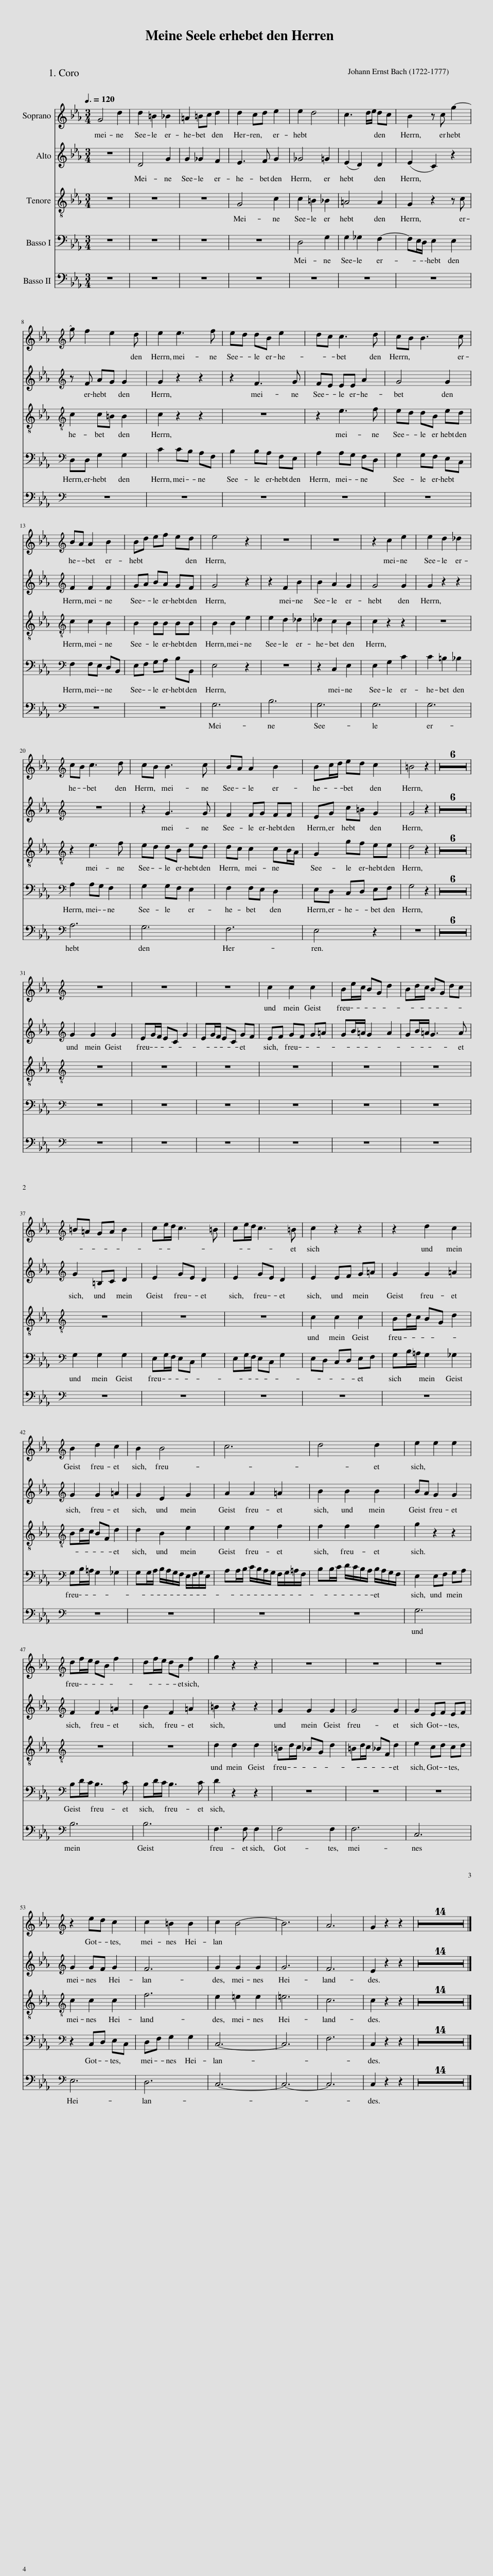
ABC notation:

X:1
%%score 1 2 3 4 5
L:1/8
Q:3/8=120
M:3/4
I:linebreak $
K:Eb
V:1 treble
V:2 treble
V:3 treble-8
V:4 bass
V:5 bass
V:1
 G4 d2 | d2 =B2 _B2 | =A2 =Bc d2 | d2 cd e2 | e2 d4 | %5
 c3 d/e/ dc | B2 z c g2- |$[K:treble] g f2 e2 d | e2 e3 f | ed dB e2 | %10
 dc c3 d | cB B3 c |$[K:treble] BA A2 B2 | Bd ef ed | e4 z2 | %15
 z6 | z6 | z2 c2 e2 | e2 d2 _d2 |$[K:treble] cB c3 d | %20
 cB B3 c | BA A2 B2 | Bc/d/ ed c2 | =B4 z2 | z6 | %25
 z6 | z6 | z6 | z6 | z6 |$ %30
[K:treble] z6 | z6 | z6 | c2 c2 c2 | Be/c/ BG d2 | %35
 Bd/c/ BG dc |$[K:treble] =B=A GA B2 | ce/d/ c3 =B | ce/d/ c3 =B | c2 z2 z2 | %40
 z2 d2 c2 |$[K:treble] B2 d2 c2 | B2 B4 | c6 | d4 d2 | %45
 e2 e2 e2 |$[K:treble] df/e/ dB f2 | df/e/ dB f2 | g2 z2 z2 | z6 | %50
 z6 | z6 |$[K:treble] z2 ed c2 | c2 =B2 B2 | c2 B4- | %55
 B6 | A6 | G2 z2 z2 | z6 | z6 | %60
 z6 | z6 | z6 | z6 | z6 | %65
 z6 | z6 | z6 | z6 | z6 | %70
 z6 | z6 |] %72
V:2
 z6 | D4 G2 | G2 _G2 F2 | E3 F G2 | _G4 =G2 | %5
 (E2 D2) D2 | (E2 C2) z2 |$[K:treble] z F AG G2 | G2 z2 z2 | z2 F3 G | %10
 FE EE A2 | G4 G2 |$[K:treble] F2 F2 F2 | GA BA GF | G4 z2 | %15
 z2 F2 B2 | B2 A2 G2 | G4 G2 | G2 z2 z2 |$[K:treble] z6 | %20
 z2 G3 G | F2 FG FF | EG c=B G2 | G4 z2 | z6 | %25
 z6 | z6 | z6 | z6 | z6 |$ %30
[K:treble] G2 G2 G2 | EG/F/ EC G2 | EG/F/ EC GF | EF GF G=A | GB/=A/ G2 A2 | %35
 GB/=A/ G3 A |$[K:treble] G2 =B,C D2 | E2 GE D2 | E2 GE D2 | E2 EF G=A | %40
 G2 G2 =A2 |$[K:treble] G2 G2 =A2 | G2 E2 G2 | A2 A2 =A2 | B2 B2 B2 | %45
 BA G2 G2 |$[K:treble] F2 F2 =A2 | B2 F2 =A2 | =B2 z2 z2 | G2 G2 G2 | %50
 G4 G2 | G2 EF EF |$[K:treble] G2 GF G2 | F6 | G2 G2 G2 | %55
 G6 | F6 | E2 z2 z2 | z6 | z6 | %60
 z6 | z6 | z6 | z6 | z6 | %65
 z6 | z6 | z6 | z6 | z6 | %70
 z6 | z6 |] %72
V:3
 z6 | z6 | z6 | G4 c2 | c2 =B2 _B2 | %5
 =A4 A2 | G2 z2 z c |$[K:treble-8] c2 c=B B2 | c2 z2 z2 | z6 | %10
 z2 e3 f | ed dB ed |$[K:treble-8] c2 c2 B2 | B2 BB BB | B2 B2 e2 | %15
 e2 d2 _d2 | _d2 c2 B2 | c2 z2 z2 | z6 |$[K:treble-8] z2 e3 f | %20
 ed dB ed | dc c2 cB/A/ | G2 gf ee | d4 z2 | z6 | %25
 z6 | z6 | z6 | z6 | z6 |$ %30
[K:treble-8] z6 | z6 | z6 | z6 | z6 | %35
 z6 |$[K:treble-8] z6 | z6 | z6 | c2 c2 c2 | %40
 Bd/c/ BG d2 |$[K:treble-8] Bd/c/ BF d2 | d2 B2 e2 | e2 e2 f2 | f2 f2 f2 | %45
 g2 z2 z2 |$[K:treble-8] z6 | z6 | d2 d2 d2 | =Bd/c/ _BG d2 | %50
 =Bd/c/ _BF d2 | e2 cd cd |$[K:treble-8] c2 c2 c2 | f6 | e2 =e2 e2 | %55
 =e6 | c6 | c2 z2 z2 | z6 | z6 | %60
 z6 | z6 | z6 | z6 | z6 | %65
 z6 | z6 | z6 | z6 | z6 | %70
 z6 | z6 |] %72
V:4
 z6 | z6 | z6 | z6 | D,4 G,2 | %5
 G,2 _G,2 F,2- | F,E,/D,/ E,2 E,2 |$[K:bass] D,D, G,2 G,2 | C2 CB, A,F, | B,2 B,A, F,E, | %10
 A,2 A,G, F,D, | G,2 G,F, E,C, |$[K:bass] F,2 F,E, D,B,, | E,F, G,A, B,B,, | E,4 z2 | %15
 z6 | z2 C,2 E,2 | E,2 G,2 C2 | C2 =B,2 _B,2 |$[K:bass] A,2 A,G, F,2 | %20
 G,2 G,F, E,2 | F,2 F,E, D,2 | E,D, C,D, E,F, | G,4 z2 | z6 | %25
 z6 | z6 | z6 | z6 | z6 |$ %30
[K:bass] z6 | z6 | z6 | z6 | z6 | %35
 z6 |$[K:bass] G,2 G,2 G,2 | E,G,/F,/ E,C, G,2 | E,G,/F,/ E,C, G,2 | E,D, C,D, E,F, | %40
 G,B,/=A,/ G,2 _G,2 |$[K:bass] G,B,/=A,/ G,2 _G,2 | G,G,/A,/ B,/A,/G,/F,/ E,/F,/G,/E,/ | A,A,/B,/ C/B,/A,/G,/ F,/G,/=A,/F,/ | B,B,/C/ D/C/B,/A,/ B,/A,/G,/F,/ | %45
 E,2 E,F, G,A, |$[K:bass] B,D/C/ B,3 C | B,D/C/ B,3 C | D2 z2 z2 | z6 | %50
 z6 | z6 |$[K:bass] z2 C,D, E,C, | D,F, G,2 G,2 | C,6- | %55
 C,6 | F,6 | C,2 z2 z2 | z6 | z6 | %60
 z6 | z6 | z6 | z6 | z6 | %65
 z6 | z6 | z6 | z6 | z6 | %70
 z6 | z6 |] %72
V:5
 z6 | z6 | z6 | z6 | z6 | %5
 z6 | z6 |$[K:bass] z6 | z6 | z6 | %10
 z6 | z6 |$[K:bass] z6 | z6 | G,6 | %15
 B,6 | G,6 | G,6 | G,6 |$[K:bass] A,6 | %20
 G,6 | F,6 | E,4 z2 | z6 | z6 | %25
 z6 | z6 | z6 | z6 | z6 |$ %30
[K:bass] z6 | z6 | z6 | z6 | z6 | %35
 z6 |$[K:bass] z6 | z6 | z6 | z6 | %40
 z6 |$[K:bass] z6 | z6 | z6 | z6 | %45
 G,6 |$[K:bass] B,6 | B,6 | F,3 F, F,2 | F,4 F,2 | %50
 F,6 | C,6 |$[K:bass] E,6 | D,6 | C,6- | %55
 C,6- | C,6 | C,2 z2 z2 | z6 | z6 | %60
 z6 | z6 | z6 | z6 | z6 | %65
 z6 | z6 | z6 | z6 | z6 | %70
 z6 | z6 |] %72
